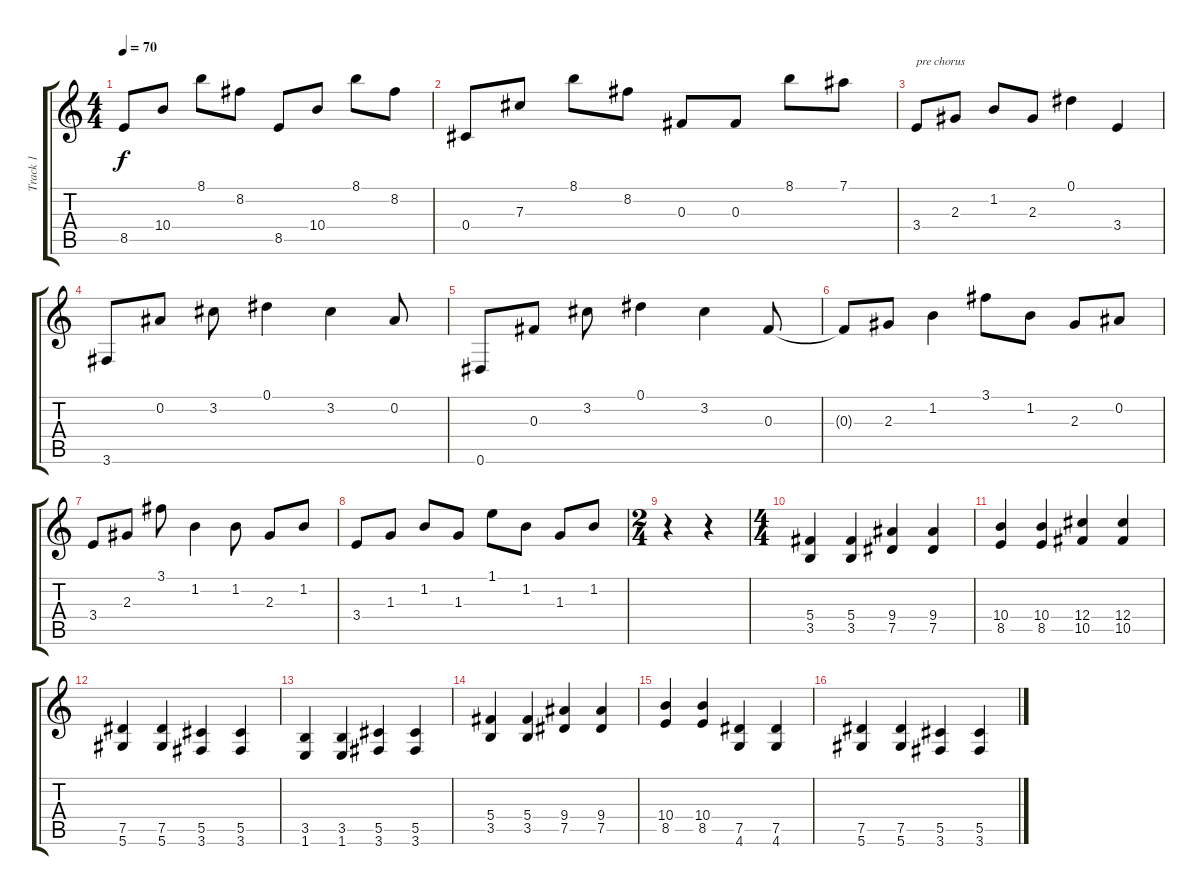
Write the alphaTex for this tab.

\track ("Track 1" "Track 1") {instrument electricguitarjazz}
\staff {score tabs}
\tuning (Eb4 Bb3 Gb3 Db3 Ab2 Eb2) {hide}
\ts (4 4)
\tempo 70
\clef g2
\ks c
8.5.8{dy f} 10.4.8 8.1.8 8.2.8 8.5.8 10.4.8 8.1.8 8.2.8 |
0.4.8 7.3.8 8.1.8 8.2.8 0.3.8 0.3.8 8.1.8 7.1.8 |
3.4.8{txt "pre chorus"} 2.3.8 1.2.8 2.3.8 0.1.4 3.4.4 |
3.6.8 0.2.8 3.2.8 0.1.4 3.2.4 0.2.8 |
0.6.8 0.3.8 3.2.8 0.1.4 3.2.4 0.3.8 |
0.3{t}.8 2.3.8 1.2.4 3.1.8 1.2.8 2.3.8 0.2.8 |
3.4.8 2.3.8 3.1.8 1.2.4 1.2.8 2.3.8 1.2.8 |
3.4.8 1.3.8 1.2.8 1.3.8 1.1.8 1.2.8 1.3.8 1.2.8 |
\ts (2 4)
r.4 r.4 |
\ts (4 4)
(5.4 3.5).4{instrument overdrivenguitar} (5.4 3.5).4 (9.4 7.5).4 (9.4 7.5).4 |
(10.4 8.5).4 (10.4 8.5).4 (12.4 10.5).4 (12.4 10.5).4 |
(7.5 5.6).4 (7.5 5.6).4 (5.5 3.6).4 (5.5 3.6).4 |
(3.5 1.6).4 (3.5 1.6).4 (5.5 3.6).4 (5.5 3.6).4 |
(5.4 3.5).4{instrument overdrivenguitar} (5.4 3.5).4 (9.4 7.5).4 (9.4 7.5).4 |
(10.4 8.5).4 (10.4 8.5).4 (7.5 4.6).4 (7.5 4.6).4 |
(7.5 5.6).4 (7.5 5.6).4 (5.5 3.6).4 (5.5 3.6).4
